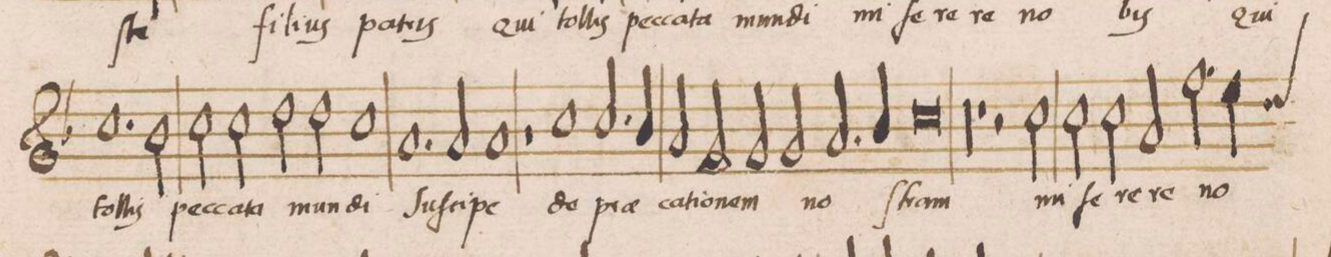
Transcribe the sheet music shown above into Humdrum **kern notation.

**kern	**text
*I"DISCANTVS	*
*clefG2	*
*k[b-]	*
*met(C|)	*
*M2/1	*
1.cc	-tol-
2b-\	-lis
=45-	=45-
2cc\	pec-
2cc\	-ca-
2dd\	-ta
2dd\	mun-
=46-	=46-
1cc	-di
1.a	Suſ-
=47-	=47-
2a/	-ci-
1a	-pe
=48-	=48-
1r	.
1cc	de-
=49-	=49-
2.cc/	-prae-
4b-/	.
2a/	-ca-
2f/	-ti-
=50-	=50-
2g/	-o-
2g/	-nem
2.a/	no-
4b-/	.
=51-	=51-
0cc	-ſtram
=52-	=52-
00r	.
=53-	=53-
=54-	=54-
1r	.
2r	.
2cc\	mi-
=55-	=55-
2cc\	-ſe-
2cc\	-re-
2a/	-re
2.ff\	no-
=56-	=56-
*custos:dd	*
4ee\	.
*-	*-
